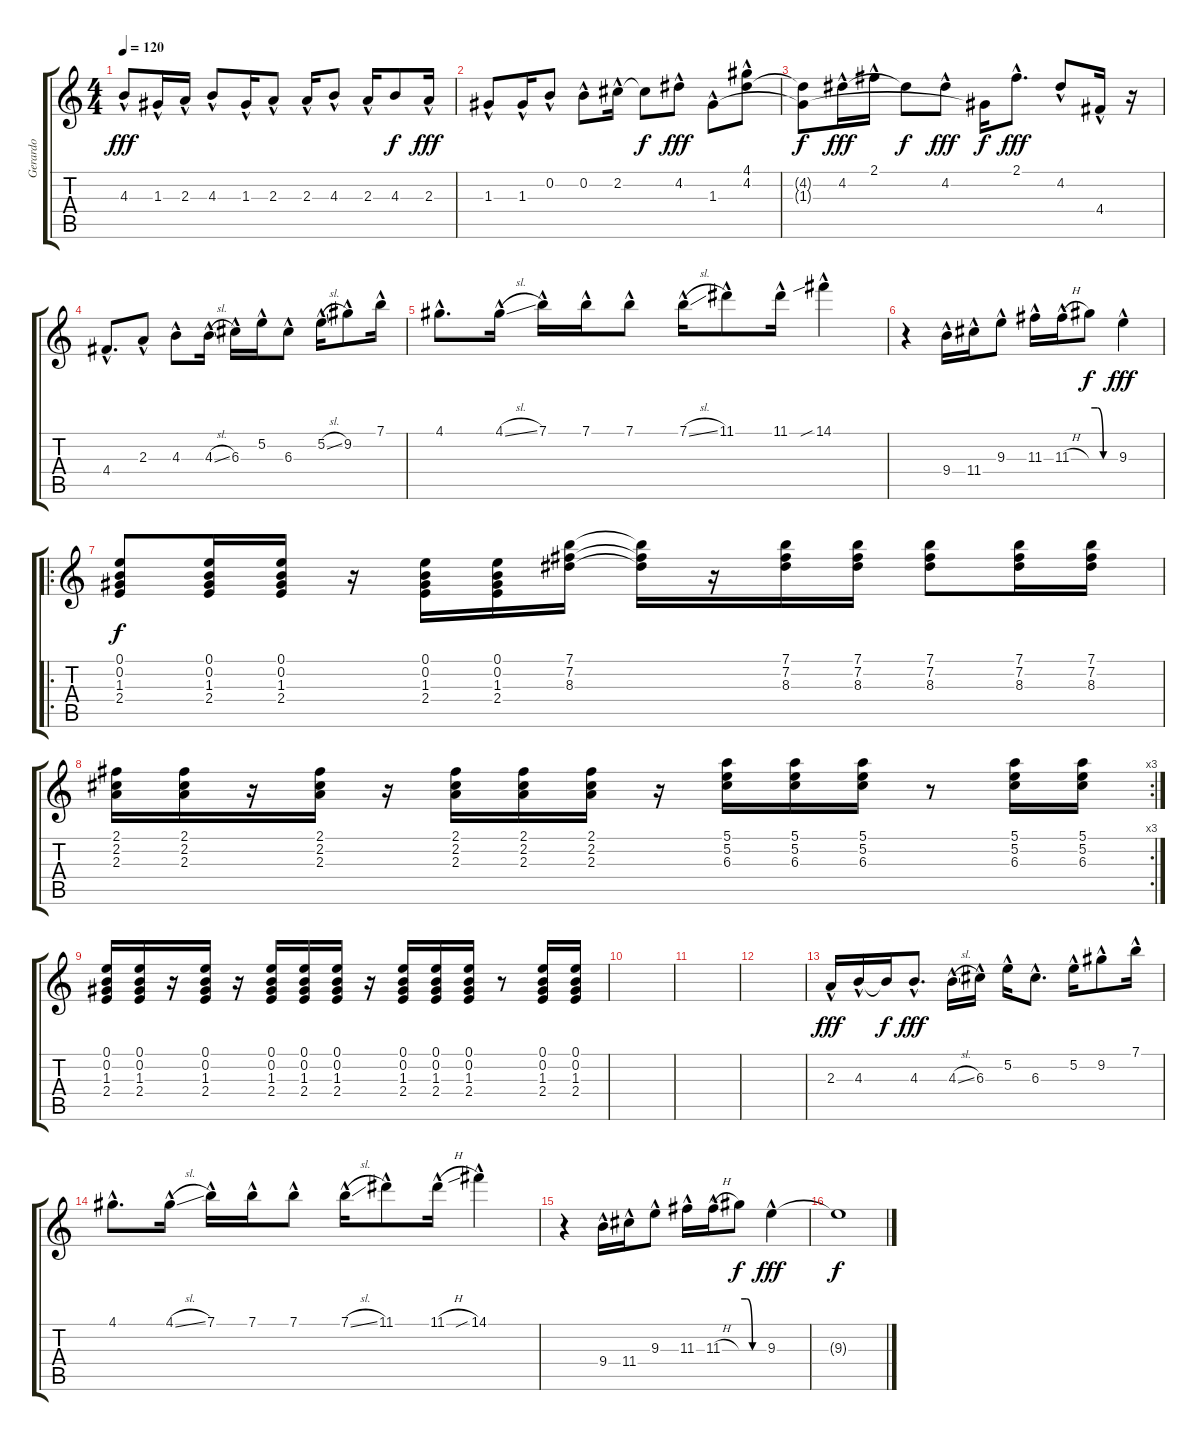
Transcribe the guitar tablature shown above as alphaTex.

\track ("Gerardo" "Gerardo") {instrument electricguitarclean}
\staff {score tabs}
\tuning (E4 B3 G3 D3 A2 E2) {hide}
\ts (4 4)
\tempo 120
\clef g2
\ks c
4.3{hac}.8{dy fff} 1.3{hac}.16 2.3{hac}.16 4.3{hac}.8 1.3{hac}.16 2.3{hac}.8 2.3{hac}.16 4.3{hac}.8 2.3{hac}.16 4.3.8{dy f} 2.3{hac}.16{dy fff} |
1.3{hac}.8 1.3{hac}.16 0.2{hac}.8 0.2{hac}.8 2.2{hac}.16 2.2{t}.8{dy f} 4.2{hac}.8{dy fff} 1.3{hac}.8 (4.1{hac} 4.2{hac}).8 |
(4.2{t} 1.3{t}).8{dy f} 4.2{hac}.16{dy fff} 2.1{hac}.16 4.2{t}.8{dy f} 4.2{hac}.8{dy fff} 1.3{t}.16{dy f} 2.1{hac}.8{d dy fff} 4.2{hac}.8 4.4{hac}.16 r.16 |
4.4{hac}.8{d} 2.3{hac}.8 4.3{hac}.8 4.3{sl hac}.16 6.3{hac}.16 5.2{hac}.16 6.3{hac}.8 5.2{sl hac}.16 9.2{hac}.8 7.1{hac}.16 |
4.1{hac}.8{d} 4.1{sl hac}.16 7.1{hac}.16 7.1{hac}.16 7.1{hac}.8 7.1{sl hac}.16 11.1{hac}.8 11.1{hac}.16 14.1{sib hac}.4 |
r.4 9.4{hac}.16 11.4{hac}.16 9.3{hac}.8 11.3{hac}.16 11.3{h hac}.16 11.3{be (custom 0 4 15 4 30 0 60 0) t}.8{dy f} 9.3{hac}.4{dy fff} |
\ro
(0.1 0.2 1.3 2.4).8{dy f instrument electricguitarclean} (0.1 0.2 1.3 2.4).16 (0.1 0.2 1.3 2.4).16 r.16 (0.1 0.2 1.3 2.4).16 (0.1 0.2 1.3 2.4).16 (7.1 7.2 8.3).16 (7.1{t} 7.2{t} 8.3{t}).16 r.16 (7.1 7.2 8.3).16 (7.1 7.2 8.3).16 (7.1 7.2 8.3).8 (7.1 7.2 8.3).16 (7.1 7.2 8.3).16 |
\rc 3
(2.1 2.2 2.3).16 (2.1 2.2 2.3).16 r.16 (2.1 2.2 2.3).16 r.16 (2.1 2.2 2.3).16 (2.1 2.2 2.3).16 (2.1 2.2 2.3).16 r.16 (5.1 5.2 6.3).16 (5.1 5.2 6.3).16 (5.1 5.2 6.3).16 r.8 (5.1 5.2 6.3).16 (5.1 5.2 6.3).16 |
(0.1 0.2 1.3 2.4).16 (0.1 0.2 1.3 2.4).16 r.16 (0.1 0.2 1.3 2.4).16 r.16 (0.1 0.2 1.3 2.4).16 (0.1 0.2 1.3 2.4).16 (0.1 0.2 1.3 2.4).16 r.16 (0.1 0.2 1.3 2.4).16 (0.1 0.2 1.3 2.4).16 (0.1 0.2 1.3 2.4).16 r.8 (0.1 0.2 1.3 2.4).16 (0.1 0.2 1.3 2.4).16 |
|
|
|
2.3{hac}.16{dy fff instrument distortionguitar} 4.3{hac}.16 4.3{t}.16{dy f} 4.3{hac}.8{d dy fff} 4.3{sl hac}.16 6.3{hac}.16 5.2{hac}.16 6.3{hac}.8{d} 5.2{hac}.16 9.2{hac}.8 7.1{hac}.16 |
4.1{hac}.8{d} 4.1{sl hac}.16 7.1{hac}.16 7.1{hac}.16 7.1{hac}.8 7.1{sl hac}.16 11.1{hac}.8 11.1{h hac}.16 14.1{sib hac}.4 |
r.4 9.4{hac}.16 11.4{hac}.16 9.3{hac}.8 11.3{hac}.16 11.3{h hac}.16 11.3{be (custom 0 4 15 4 30 0 60 0) t}.8{dy f} 9.3{hac}.4{dy fff} |
9.3{t}.1{dy f}
